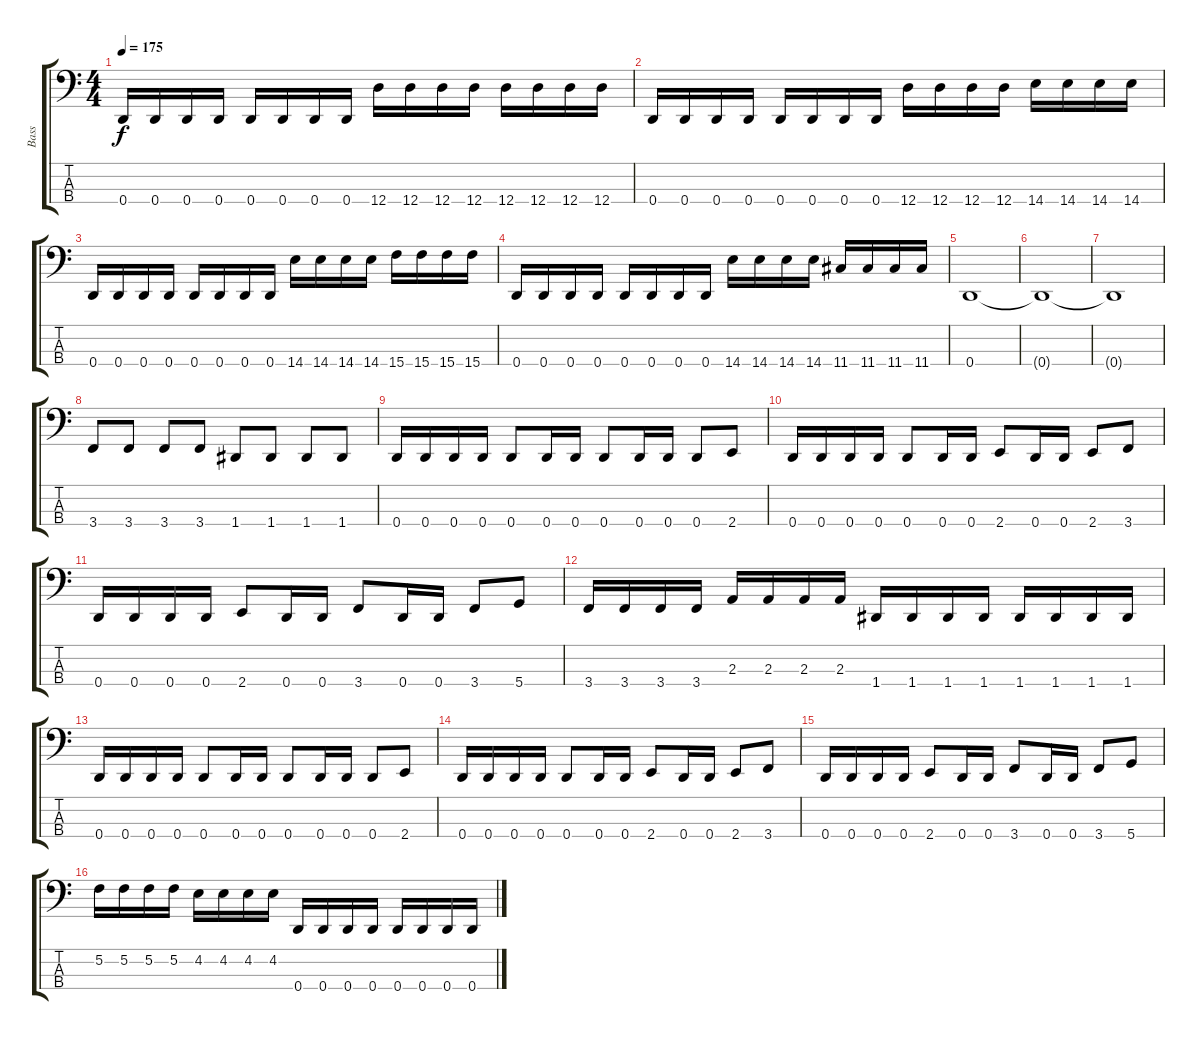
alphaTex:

\track ("Bass" "Bass") {instrument electricbasspick}
\staff {score tabs}
\tuning (F2 C2 G1 D1) {hide}
\ts (4 4)
\tempo 175
\clef f4
\ks c
0.4.16{dy f} 0.4.16 0.4.16 0.4.16 0.4.16 0.4.16 0.4.16 0.4.16 12.4.16 12.4.16 12.4.16 12.4.16 12.4.16 12.4.16 12.4.16 12.4.16 |
0.4.16 0.4.16 0.4.16 0.4.16 0.4.16 0.4.16 0.4.16 0.4.16 12.4.16 12.4.16 12.4.16 12.4.16 14.4.16 14.4.16 14.4.16 14.4.16 |
0.4.16 0.4.16 0.4.16 0.4.16 0.4.16 0.4.16 0.4.16 0.4.16 14.4.16 14.4.16 14.4.16 14.4.16 15.4.16 15.4.16 15.4.16 15.4.16 |
0.4.16 0.4.16 0.4.16 0.4.16 0.4.16 0.4.16 0.4.16 0.4.16 14.4.16 14.4.16 14.4.16 14.4.16 11.4.16 11.4.16 11.4.16 11.4.16 |
0.4.1 |
0.4{t}.1 |
0.4{t}.1 |
3.4.8 3.4.8 3.4.8 3.4.8 1.4.8 1.4.8 1.4.8 1.4.8 |
0.4.16 0.4.16 0.4.16 0.4.16 0.4.8 0.4.16 0.4.16 0.4.8 0.4.16 0.4.16 0.4.8 2.4.8 |
0.4.16 0.4.16 0.4.16 0.4.16 0.4.8 0.4.16 0.4.16 2.4.8 0.4.16 0.4.16 2.4.8 3.4.8 |
0.4.16 0.4.16 0.4.16 0.4.16 2.4.8 0.4.16 0.4.16 3.4.8 0.4.16 0.4.16 3.4.8 5.4.8 |
3.4.16 3.4.16 3.4.16 3.4.16 2.3.16 2.3.16 2.3.16 2.3.16 1.4.16 1.4.16 1.4.16 1.4.16 1.4.16 1.4.16 1.4.16 1.4.16 |
0.4.16 0.4.16 0.4.16 0.4.16 0.4.8 0.4.16 0.4.16 0.4.8 0.4.16 0.4.16 0.4.8 2.4.8 |
0.4.16 0.4.16 0.4.16 0.4.16 0.4.8 0.4.16 0.4.16 2.4.8 0.4.16 0.4.16 2.4.8 3.4.8 |
0.4.16 0.4.16 0.4.16 0.4.16 2.4.8 0.4.16 0.4.16 3.4.8 0.4.16 0.4.16 3.4.8 5.4.8 |
5.2.16 5.2.16 5.2.16 5.2.16 4.2.16 4.2.16 4.2.16 4.2.16 0.4.16 0.4.16 0.4.16 0.4.16 0.4.16 0.4.16 0.4.16 0.4.16
